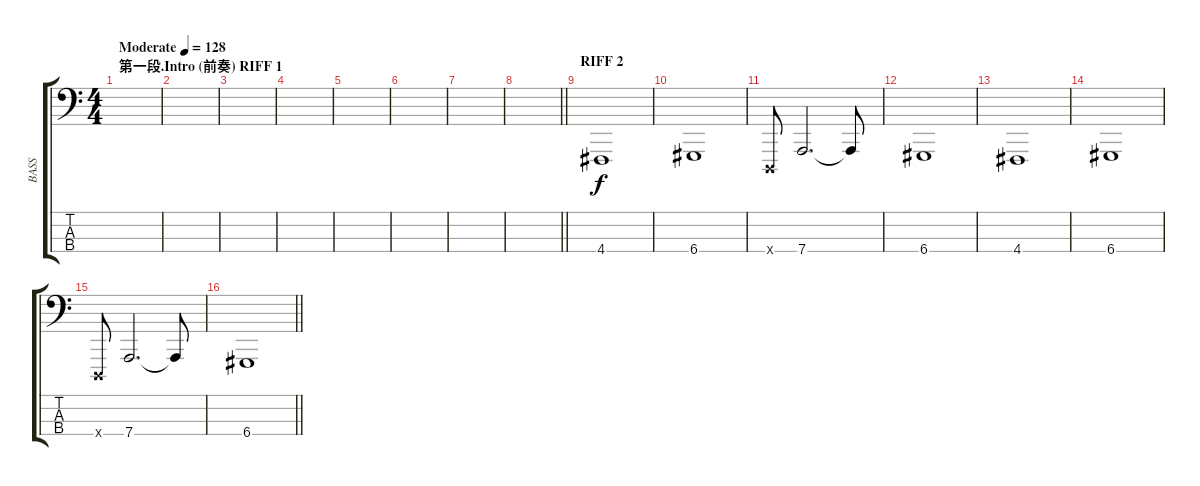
\track ("BASS" "BASS") {instrument lead8bassandlead}
\staff {score tabs}
\tuning (F2 C2 G1 D1) {hide}
\ts (4 4)
\section ("" "第一段.Intro (前奏) RIFF 1")
\tempo (128 "Moderate")
\clef f4
\ks c
|
|
|
|
|
|
|
\barLineRight lightlight
|
\section ("" "RIFF 2")
4.4.1 |
6.4.1 |
0.4{x}.8 7.4.2{d} 7.4{t}.8 |
6.4.1 |
4.4.1 |
6.4.1 |
0.4{x}.8 7.4.2{d} 7.4{t}.8 |
\barLineRight lightlight
6.4.1
